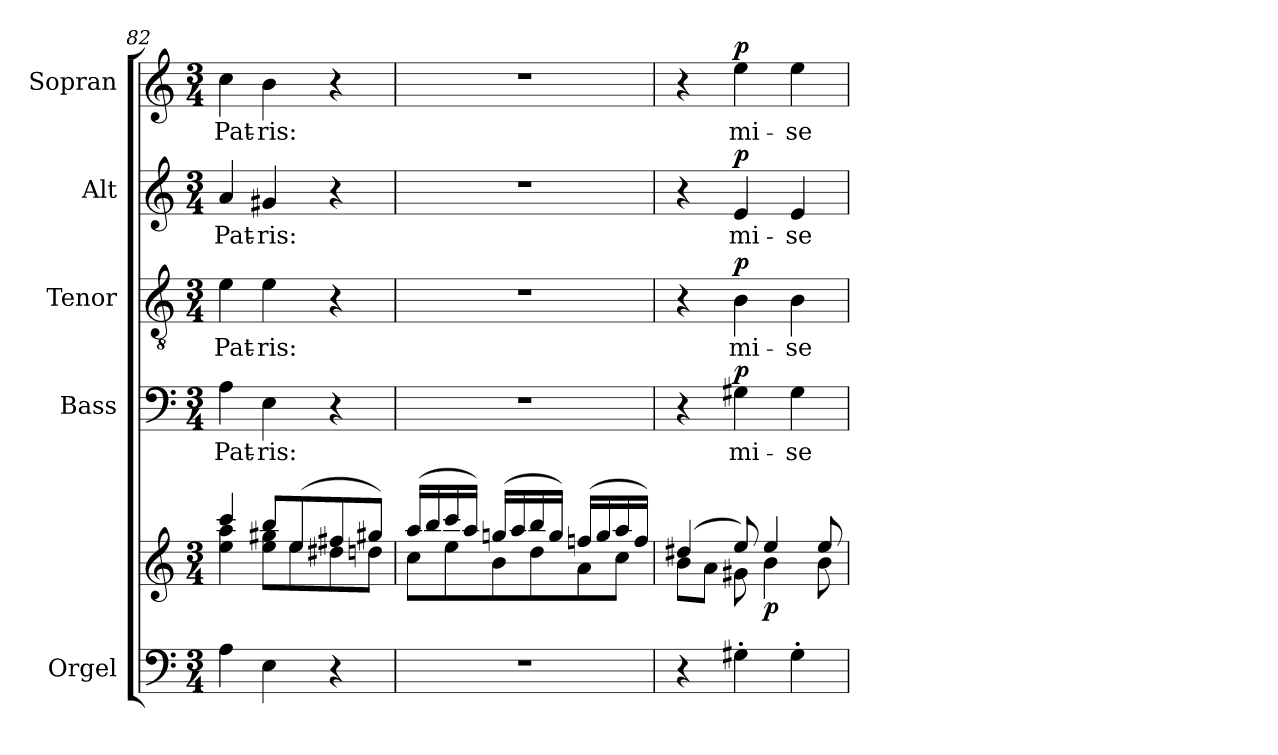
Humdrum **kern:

**kern	**kern	**dynam	**kern	**text	**dynam	**kern	**text	**dynam	**kern	**text	**dynam	**kern	**text	**dynam
*part5	*part5	*part5	*part4	*part4	*part4	*part3	*part3	*part3	*part2	*part2	*part2	*part1	*part1	*part1
*staff6	*staff5	*staff5/6	*staff4	*staff4	*staff4	*staff3	*staff3	*staff3	*staff2	*staff2	*staff2	*staff1	*staff1	*staff1
*I"Orgel	*	*	*I"Bass	*	*	*I"Tenor	*	*	*I"Alt	*	*	*I"Sopran	*	*
*	*	*	*I'B.	*	*	*I'T.	*	*	*I'A.	*	*	*I'S.	*	*
!!LO:LB:g=z
*clefF4	*clefG2	*	*clefF4	*	*	*clefGv2	*	*	*clefG2	*	*	*clefG2	*	*
*k[]	*k[]	*	*k[]	*	*	*k[]	*	*	*k[]	*	*	*k[]	*	*
*C:	*C:	*	*C:	*	*	*C:	*	*	*C:	*	*	*C:	*	*
*M3/4	*M3/4	*	*M3/4	*	*	*M3/4	*	*	*M3/4	*	*	*M3/4	*	*
=82	=82	=82	=82	=82	=82	=82	=82	=82	=82	=82	=82	=82	=82	=82
*	*^	*	*	*	*	*	*	*	*	*	*	*	*	*
!	!	!	!	!	!LO:LY:b	!	!	!LO:LY:b	!	!	!LO:LY:b	!	!	!LO:LY:b	!
4A\	4ccc/	4ee\ 4aa\	.	4A\	Pat-	.	4e\	Pat-	.	4a/	Pat-	.	4cc\	Pat-	.
!	!	!	!	!	!LO:LY:b	!	!	!LO:LY:b	!	!	!LO:LY:b	!	!	!LO:LY:b	!
4E\	8bb/L	8ee\ 8gg#X\L	.	4E\	-ris:	.	4e\	-ris:	.	4g#X/	-ris:	.	4b\	-ris:	.
.	(>8ee/	8ee\	.	.	.	.	.	.	.	.	.	.	.	.	.
4r	8ff#X/	8dd#X\	.	4r	.	.	4r	.	.	4r	.	.	4r	.	.
.	8gg#X/J)	8ddn\J	.	.	.	.	.	.	.	.	.	.	.	.	.
=83	=83	=83	=83	=83	=83	=83	=83	=83	=83	=83	=83	=83	=83	=83	=83
2.r	(>16aa/LL	8cc\L	.	2.r	.	.	2.r	.	.	2.r	.	.	2.r	.	.
.	16bb/	.	.	.	.	.	.	.	.	.	.	.	.	.	.
.	16ccc/	8ee\	.	.	.	.	.	.	.	.	.	.	.	.	.
.	16aa/JJ)	.	.	.	.	.	.	.	.	.	.	.	.	.	.
.	(>16ggn/LL	8b\	.	.	.	.	.	.	.	.	.	.	.	.	.
.	16aa/	.	.	.	.	.	.	.	.	.	.	.	.	.	.
.	16bb/	8dd\	.	.	.	.	.	.	.	.	.	.	.	.	.
.	16gg/JJ)	.	.	.	.	.	.	.	.	.	.	.	.	.	.
.	(>16ffn/LL	8a\	.	.	.	.	.	.	.	.	.	.	.	.	.
.	16gg/	.	.	.	.	.	.	.	.	.	.	.	.	.	.
.	16aa/	8cc\J	.	.	.	.	.	.	.	.	.	.	.	.	.
.	16ff/JJ)	.	.	.	.	.	.	.	.	.	.	.	.	.	.
=84	=84	=84	=84	=84	=84	=84	=84	=84	=84	=84	=84	=84	=84	=84	=84
4r	(4dd#X/	8b\L	.	4r	.	.	4r	.	.	4r	.	.	4r	.	.
.	.	8a\J	.	.	.	.	.	.	.	.	.	.	.	.	.
!	!	!	!	!	!LO:LY:b	!LO:DY:a	!	!LO:LY:b	!LO:DY:a	!	!LO:LY:b	!LO:DY:a	!	!LO:LY:b	!LO:DY:a
4G#X'>\	8ee/)	8g#X\	.	4G#X\	mi-	p	4B\	mi-	p	4e/	mi-	p	4ee\	mi-	p
!	!	!	!LO:DY:b	!	!	!	!	!	!	!	!	!	!	!	!
.	4ee/	4b\	p	.	.	.	.	.	.	.	.	.	.	.	.
!	!	!	!	!	!LO:LY:b	!	!	!LO:LY:b	!	!	!LO:LY:b	!	!	!LO:LY:b	!
4G#'>\	.	.	.	4G#\	-se-	.	4B\	-se-	.	4e/	-se-	.	4ee\	-se-	.
.	8ee/	8b\	.	.	.	.	.	.	.	.	.	.	.	.	.
*	*v	*v	*	*	*	*	*	*	*	*	*	*	*	*	*
=	=	=	=	=	=	=	=	=	=	=	=	=	=	=
*-	*-	*-	*-	*-	*-	*-	*-	*-	*-	*-	*-	*-	*-	*-
